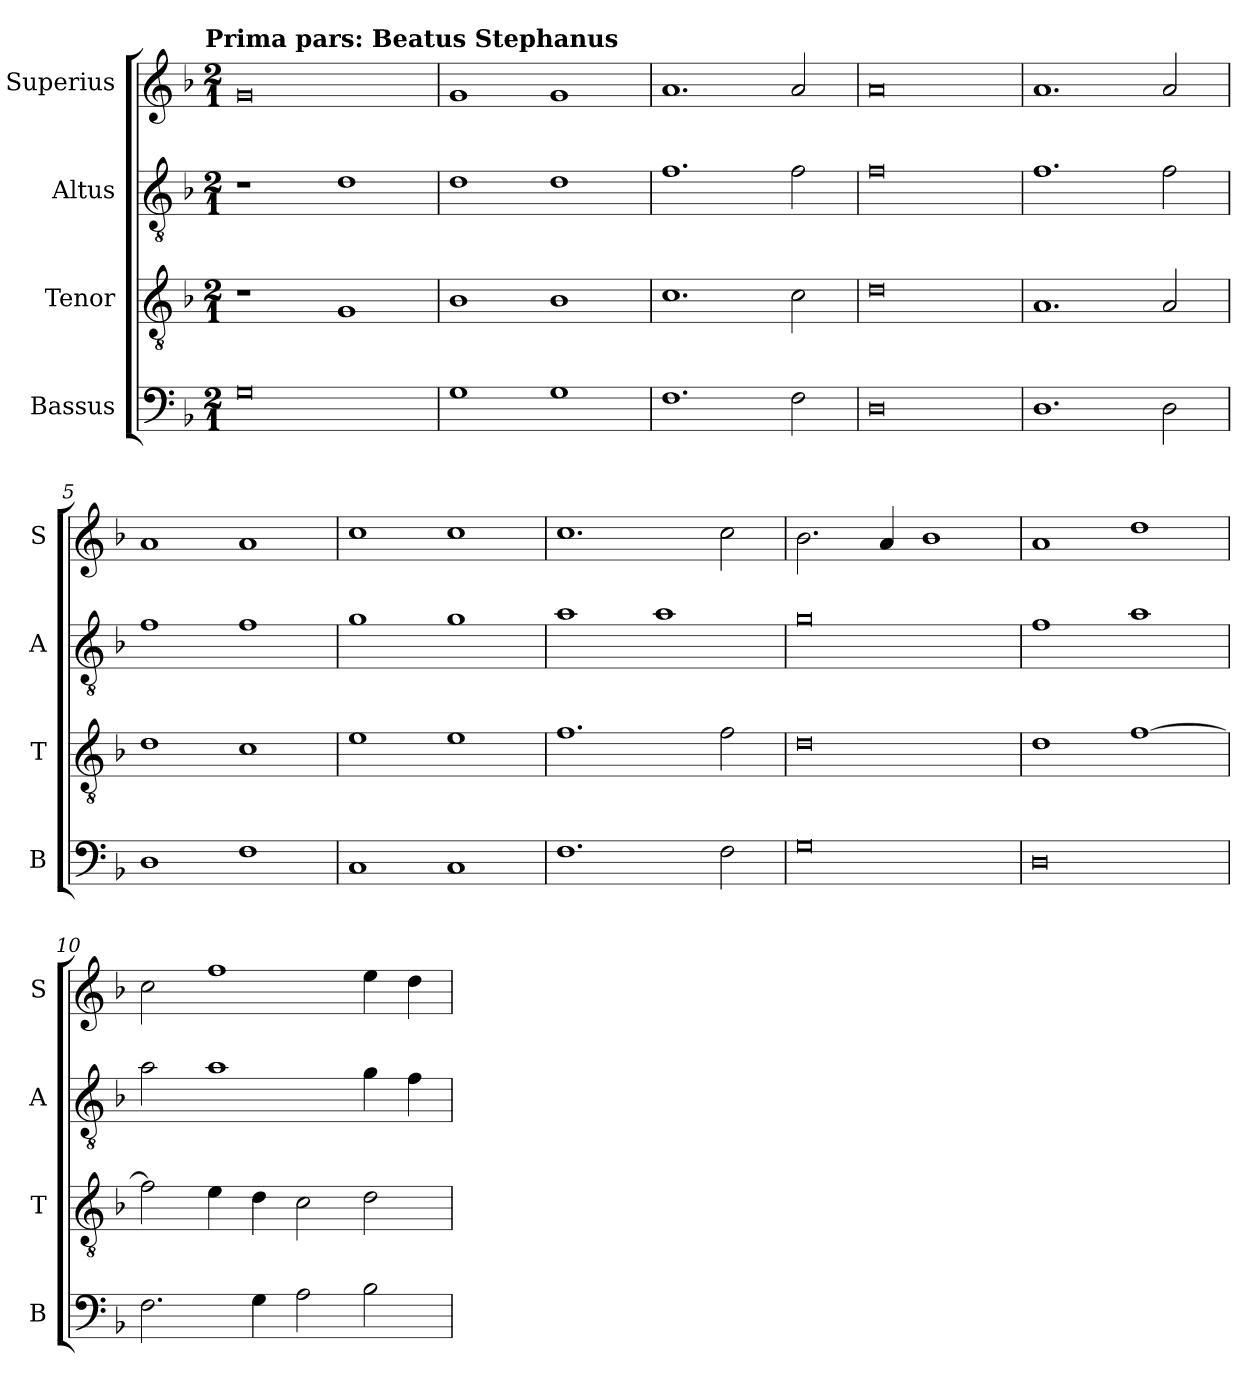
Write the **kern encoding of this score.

**kern	**kern	**kern	**kern
*part4	*part3	*part2	*part1
*staff4	*staff3	*staff2	*staff1
*I"Bassus	*I"Tenor	*I"Altus	*I"Superius
*I'B	*I'T	*I'A	*I'S
*clefF4	*clefGv2	*clefGv2	*clefG2
*k[b-]	*k[b-]	*k[b-]	*k[b-]
*F:	*F:	*F:	*F:
!!LO:TX:omd:t=Prima pars&colon; Beatus Stephanus
*M2/1	*M2/1	*M2/1	*M2/1
=	=	=	=
0G	1r	1r	0g
.	1G	1d	.
=1	=1	=1	=1
1G	1B-	1d	1g
1G	1B-	1d	1g
=2	=2	=2	=2
1.F	1.c	1.f	1.a
2F	2c	2f	2a
=3	=3	=3	=3
0D	0d	0f	0a
=4	=4	=4	=4
1.D	1.A	1.f	1.a
2D	2A	2f	2a
=5	=5	=5	=5
1D	1d	1f	1a
1F	1c	1f	1a
=6	=6	=6	=6
1C	1e	1g	1cc
1C	1e	1g	1cc
=7	=7	=7	=7
1.F	1.f	1a	1.cc
.	.	1a	.
2F	2f	.	2cc
=8	=8	=8	=8
0G	0d	0g	2.b-
.	.	.	4a
.	.	.	1b-
=9	=9	=9	=9
0D	1d	1f	1a
.	[1f	1a	1dd
=10	=10	=10	=10
2.F	2f]	2a	2cc
.	4e	1a	1ff
4G	4d	.	.
2A	2c	.	.
2B-	2d	4g	4ee
.	.	4f	4dd
=	=	=	=
*-	*-	*-	*-
